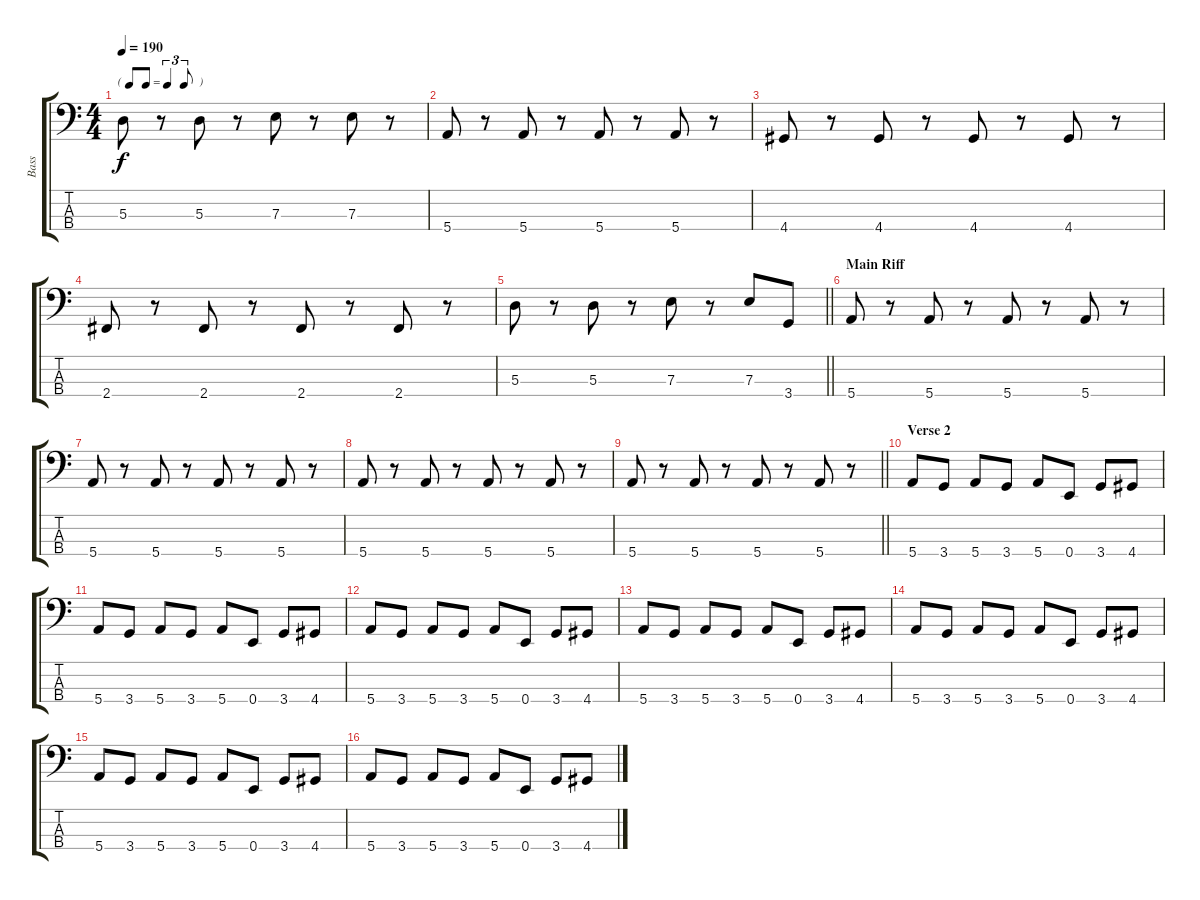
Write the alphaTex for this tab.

\track ("Bass" "Bass") {instrument electricbassfinger}
\staff {score tabs}
\tuning (G2 D2 A1 E1) {hide}
\ts (4 4)
\tf triplet8th
\tempo 190
\clef f4
\ks c
5.3.8{dy f} r.8 5.3.8 r.8 7.3.8 r.8 7.3.8 r.8 |
5.4.8 r.8 5.4.8 r.8 5.4.8 r.8 5.4.8 r.8 |
4.4.8 r.8 4.4.8 r.8 4.4.8 r.8 4.4.8 r.8 |
2.4.8 r.8 2.4.8 r.8 2.4.8 r.8 2.4.8 r.8 |
\barLineRight lightlight
5.3.8 r.8 5.3.8 r.8 7.3.8 r.8 7.3.8 3.4.8 |
\section ("" "Main Riff")
5.4.8 r.8 5.4.8 r.8 5.4.8 r.8 5.4.8 r.8 |
5.4.8 r.8 5.4.8 r.8 5.4.8 r.8 5.4.8 r.8 |
5.4.8 r.8 5.4.8 r.8 5.4.8 r.8 5.4.8 r.8 |
\barLineRight lightlight
5.4.8 r.8 5.4.8 r.8 5.4.8 r.8 5.4.8 r.8 |
\section ("" "Verse 2")
5.4.8 3.4.8 5.4.8 3.4.8 5.4.8 0.4.8 3.4.8 4.4.8 |
5.4.8 3.4.8 5.4.8 3.4.8 5.4.8 0.4.8 3.4.8 4.4.8 |
5.4.8 3.4.8 5.4.8 3.4.8 5.4.8 0.4.8 3.4.8 4.4.8 |
5.4.8 3.4.8 5.4.8 3.4.8 5.4.8 0.4.8 3.4.8 4.4.8 |
5.4.8 3.4.8 5.4.8 3.4.8 5.4.8 0.4.8 3.4.8 4.4.8 |
5.4.8 3.4.8 5.4.8 3.4.8 5.4.8 0.4.8 3.4.8 4.4.8 |
5.4.8 3.4.8 5.4.8 3.4.8 5.4.8 0.4.8 3.4.8 4.4.8
